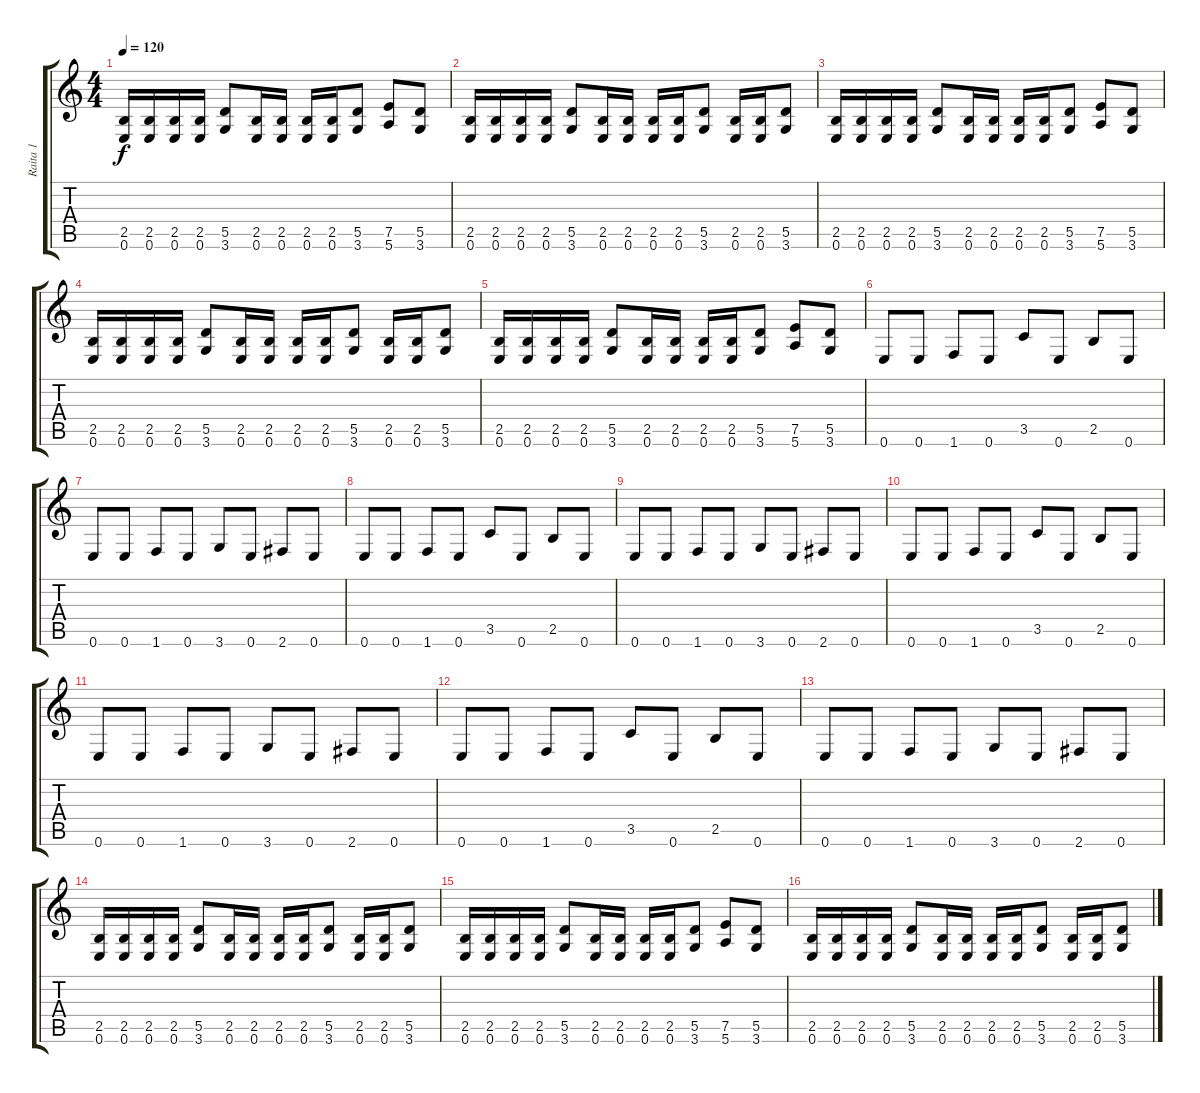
\track ("Raita 1" "Raita 1") {instrument distortionguitar}
\staff {score tabs}
\tuning (E4 B3 G3 D3 A2 E2) {hide}
\ts (4 4)
\tempo 120
\clef g2
\ks c
(2.5 0.6).16{dy f} (2.5 0.6).16 (2.5 0.6).16 (2.5 0.6).16 (5.5 3.6).8 (2.5 0.6).16 (2.5 0.6).16 (2.5 0.6).16 (2.5 0.6).16 (5.5 3.6).8 (7.5 5.6).8 (5.5 3.6).8 |
(2.5 0.6).16 (2.5 0.6).16 (2.5 0.6).16 (2.5 0.6).16 (5.5 3.6).8 (2.5 0.6).16 (2.5 0.6).16 (2.5 0.6).16 (2.5 0.6).16 (5.5 3.6).8 (2.5 0.6).16 (2.5 0.6).16 (5.5 3.6).8 |
(2.5 0.6).16 (2.5 0.6).16 (2.5 0.6).16 (2.5 0.6).16 (5.5 3.6).8 (2.5 0.6).16 (2.5 0.6).16 (2.5 0.6).16 (2.5 0.6).16 (5.5 3.6).8 (7.5 5.6).8 (5.5 3.6).8 |
(2.5 0.6).16 (2.5 0.6).16 (2.5 0.6).16 (2.5 0.6).16 (5.5 3.6).8 (2.5 0.6).16 (2.5 0.6).16 (2.5 0.6).16 (2.5 0.6).16 (5.5 3.6).8 (2.5 0.6).16 (2.5 0.6).16 (5.5 3.6).8 |
(2.5 0.6).16 (2.5 0.6).16 (2.5 0.6).16 (2.5 0.6).16 (5.5 3.6).8 (2.5 0.6).16 (2.5 0.6).16 (2.5 0.6).16 (2.5 0.6).16 (5.5 3.6).8 (7.5 5.6).8 (5.5 3.6).8 |
0.6.8 0.6.8 1.6.8 0.6.8 3.5.8 0.6.8 2.5.8 0.6.8 |
0.6.8 0.6.8 1.6.8 0.6.8 3.6.8 0.6.8 2.6.8 0.6.8 |
0.6.8 0.6.8 1.6.8 0.6.8 3.5.8 0.6.8 2.5.8 0.6.8 |
0.6.8 0.6.8 1.6.8 0.6.8 3.6.8 0.6.8 2.6.8 0.6.8 |
0.6.8 0.6.8 1.6.8 0.6.8 3.5.8 0.6.8 2.5.8 0.6.8 |
0.6.8 0.6.8 1.6.8 0.6.8 3.6.8 0.6.8 2.6.8 0.6.8 |
0.6.8 0.6.8 1.6.8 0.6.8 3.5.8 0.6.8 2.5.8 0.6.8 |
0.6.8 0.6.8 1.6.8 0.6.8 3.6.8 0.6.8 2.6.8 0.6.8 |
(2.5 0.6).16 (2.5 0.6).16 (2.5 0.6).16 (2.5 0.6).16 (5.5 3.6).8 (2.5 0.6).16 (2.5 0.6).16 (2.5 0.6).16 (2.5 0.6).16 (5.5 3.6).8 (2.5 0.6).16 (2.5 0.6).16 (5.5 3.6).8 |
(2.5 0.6).16 (2.5 0.6).16 (2.5 0.6).16 (2.5 0.6).16 (5.5 3.6).8 (2.5 0.6).16 (2.5 0.6).16 (2.5 0.6).16 (2.5 0.6).16 (5.5 3.6).8 (7.5 5.6).8 (5.5 3.6).8 |
(2.5 0.6).16 (2.5 0.6).16 (2.5 0.6).16 (2.5 0.6).16 (5.5 3.6).8 (2.5 0.6).16 (2.5 0.6).16 (2.5 0.6).16 (2.5 0.6).16 (5.5 3.6).8 (2.5 0.6).16 (2.5 0.6).16 (5.5 3.6).8
